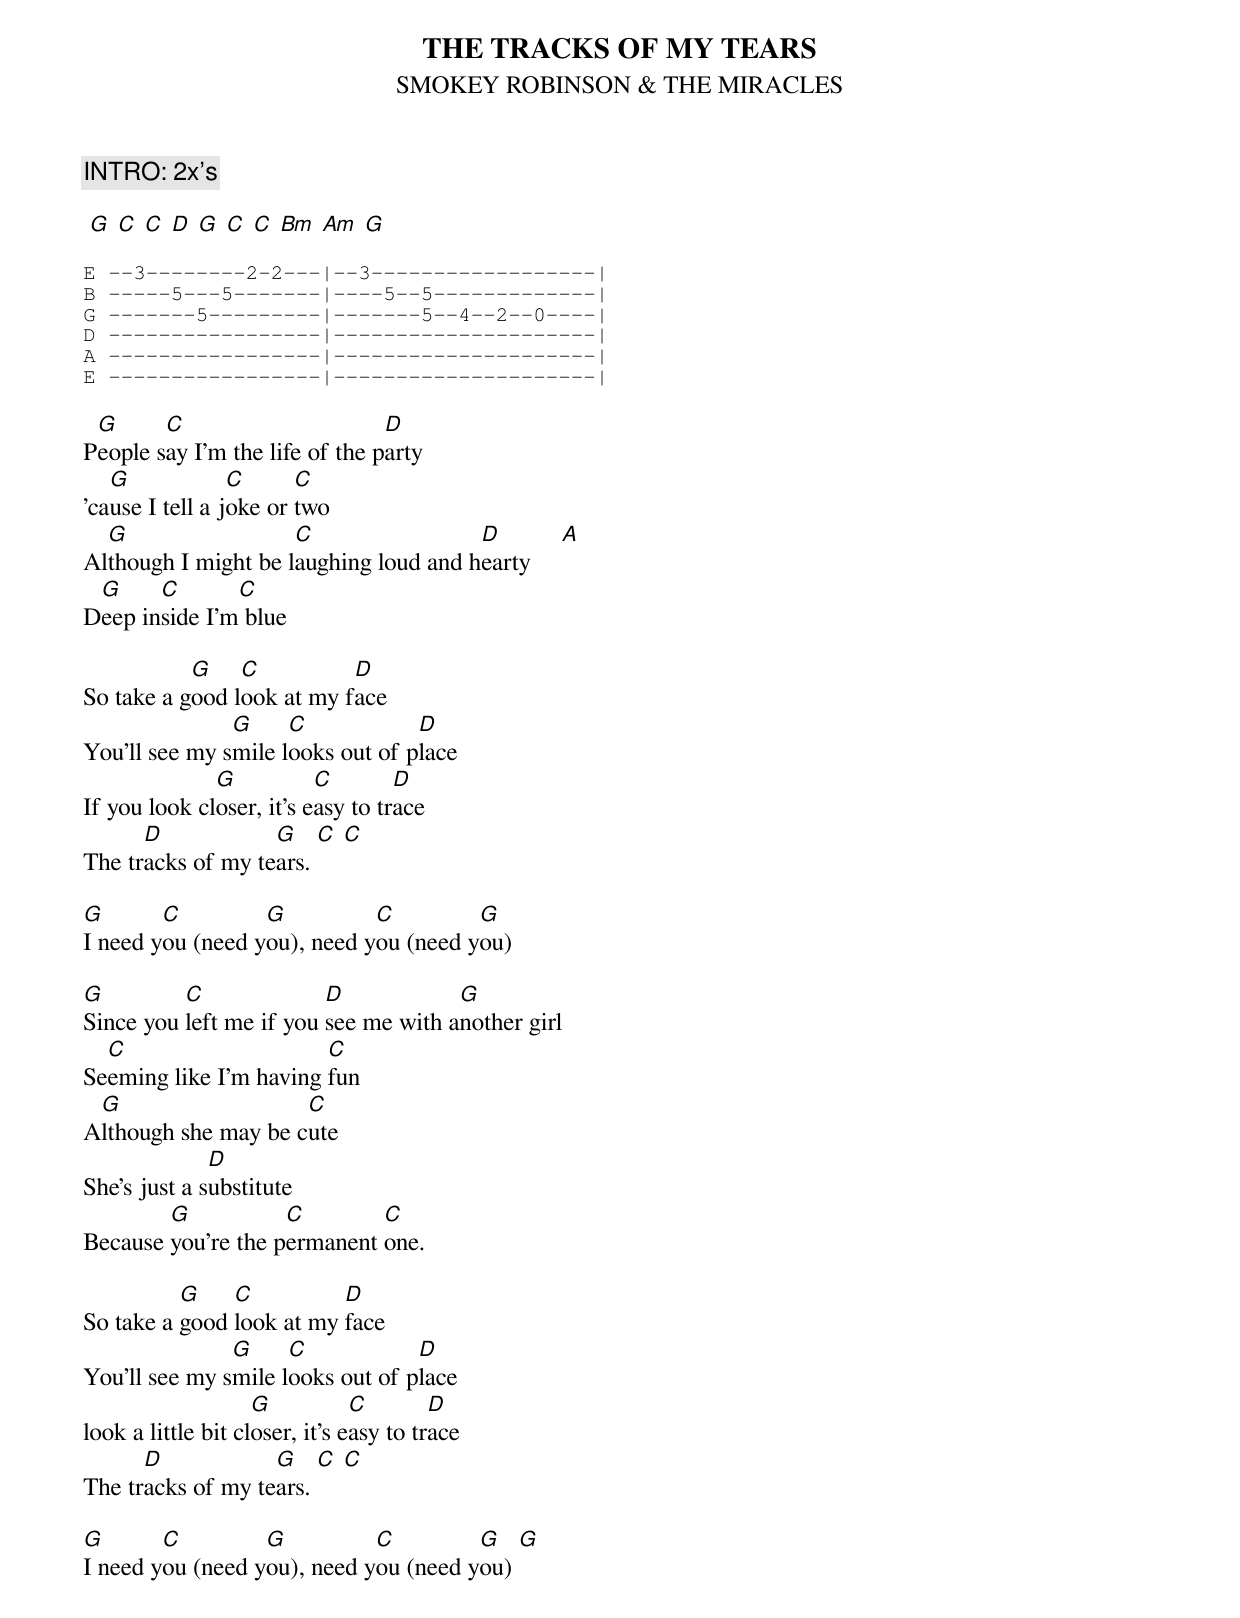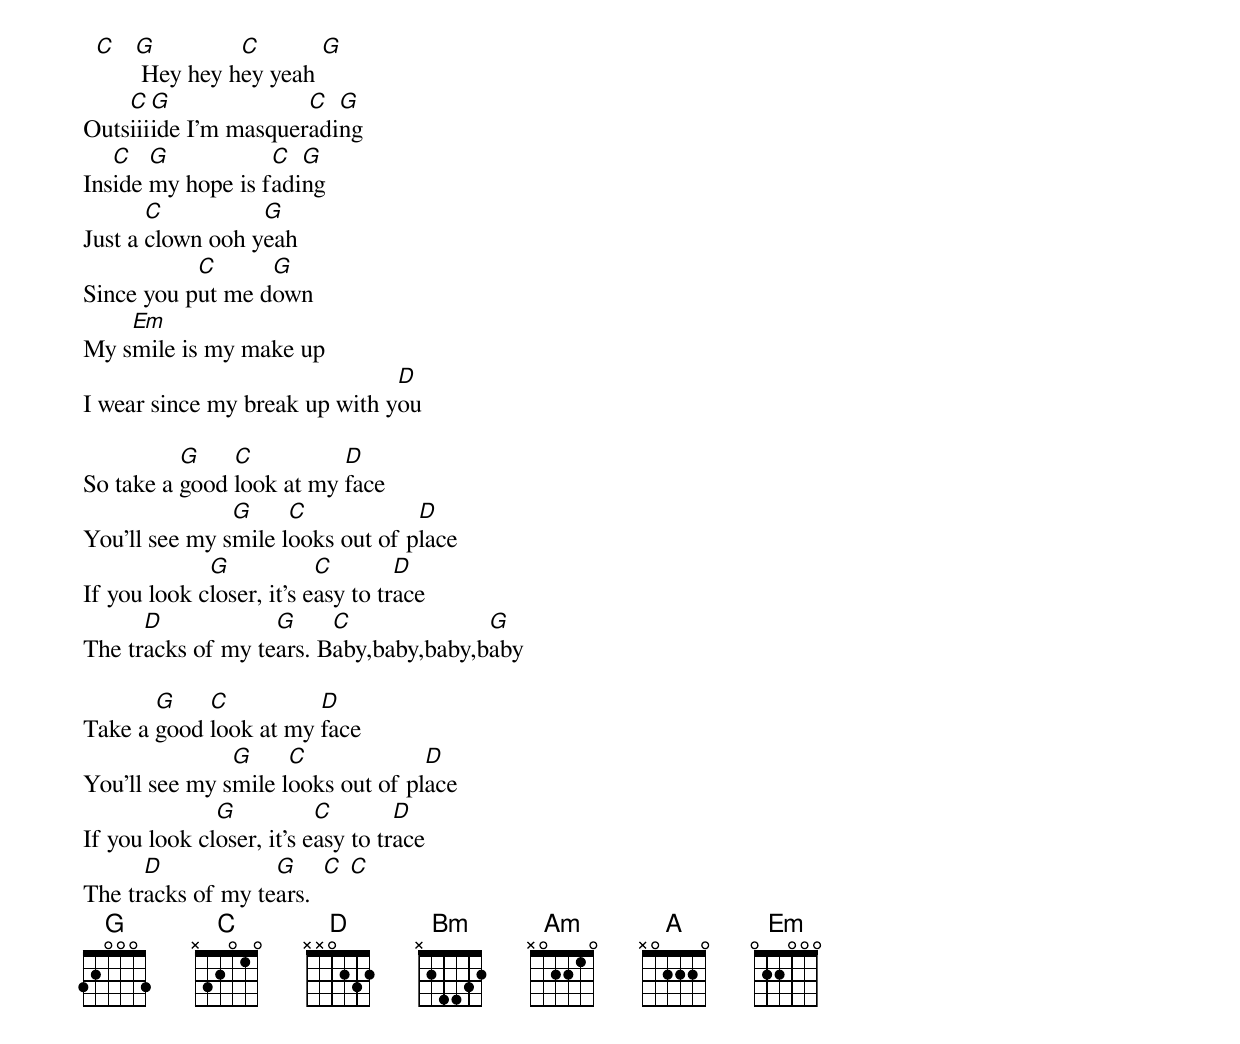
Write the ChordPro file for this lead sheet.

{title: THE TRACKS OF MY TEARS}
{subtitle: SMOKEY ROBINSON & THE MIRACLES}

{c:INTRO: 2x’s}

 [G] [C] [C] [D] [G] [C] [C] [Bm] [Am] [G]

{sot}
E --3--------2-2---|--3------------------|
B -----5---5-------|----5--5-------------|
G -------5---------|-------5--4--2--0----|
D -----------------|---------------------|
A -----------------|---------------------|
E -----------------|---------------------|
{eot}

P[G]eople s[C]ay I'm the life of the p[D]arty
'ca[G]use I tell a j[C]oke or [C]two
Al[G]though I might be l[C]aughing loud and h[D]earty     [A]
D[G]eep in[C]side I'm[C] blue

So take a g[G]ood l[C]ook at my f[D]ace
You'll see my s[G]mile l[C]ooks out of p[D]lace
If you look cl[G]oser, it's e[C]asy to tr[D]ace
The tr[D]acks of my te[G]ars. [C] [C]

[G]I need y[C]ou (need y[G]ou), need y[C]ou (need y[G]ou)

[G]Since you [C]left me if you [D]see me with a[G]nother girl
Se[C]eming like I'm having [C]fun
A[G]lthough she may be c[C]ute
She's just a s[D]ubstitute
Because [G]you're the p[C]ermanent [C]one.

So take a [G]good [C]look at my [D]face
You'll see my s[G]mile l[C]ooks out of p[D]lace
look a little bit cl[G]oser, it's e[C]asy to tr[D]ace
The tr[D]acks of my te[G]ars. [C] [C]

[G]I need y[C]ou (need y[G]ou), need y[C]ou (need y[G]ou) [G]

  [C]   [G] Hey hey h[C]ey yeah [G]
Outs[C]iii[G]ide I'm masquer[C]adi[G]ng
Ins[C]ide [G]my hope is f[C]adi[G]ng
Just a [C]clown ooh y[G]eah
Since you p[C]ut me d[G]own
My s[Em]mile is my make up
I wear since my break up with y[D]ou

So take a [G]good [C]look at my [D]face
You'll see my s[G]mile l[C]ooks out of p[D]lace
If you look c[G]loser, it's e[C]asy to tr[D]ace
The tr[D]acks of my te[G]ars. B[C]aby,baby,baby,b[G]aby

Take a [G]good [C]look at my [D]face
You'll see my s[G]mile l[C]ooks out of pl[D]ace
If you look cl[G]oser, it's e[C]asy to tr[D]ace
The tr[D]acks of my te[G]ars.  [C] [C]
